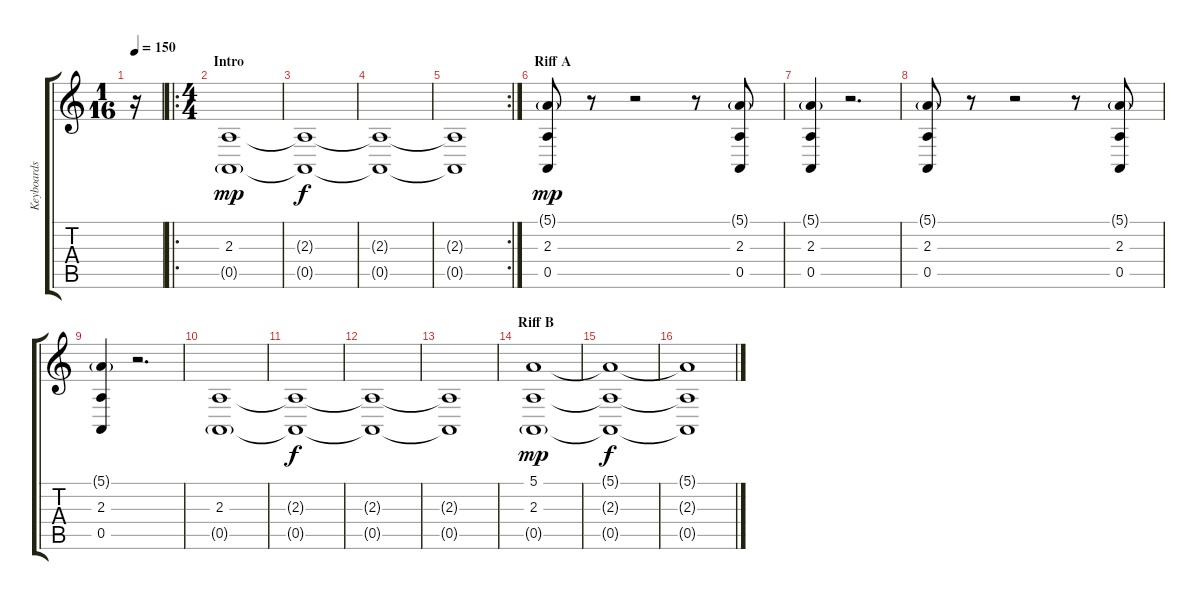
\track ("Keyboards" "Keyboards") {instrument stringensemble1}
\staff {score tabs}
\tuning (E4 B3 G3 D3 A2 E2) {hide}
\ts (1 16)
\tempo 150
\clef g2
\ks c
r.16{dy mp instrument stringensemble1} |
\ro
\ts (4 4)
\section ("" "Intro")
(2.3 0.5{g}).1 |
(2.3{t} 0.5{t}).1{dy f} |
(2.3{t} 0.5{t}).1 |
\rc 2
(2.3{t} 0.5{t}).1 |
\section ("" "Riff A")
(5.1{g} 2.3 0.5).8{dy mp} r.8 r.2 r.8 (5.1{g} 2.3 0.5).8 |
(5.1{g} 2.3 0.5).4 r.2{d} |
(5.1{g} 2.3 0.5).8 r.8 r.2 r.8 (5.1{g} 2.3 0.5).8 |
(5.1{g} 2.3 0.5).4 r.2{d} |
(2.3 0.5{g}).1 |
(2.3{t} 0.5{t}).1{dy f} |
(2.3{t} 0.5{t}).1 |
(2.3{t} 0.5{t}).1 |
\section ("" "Riff B")
(5.1 2.3 0.5{g}).1{dy mp} |
(5.1{t} 2.3{t} 0.5{t}).1{dy f} |
(5.1{t} 2.3{t} 0.5{t}).1
